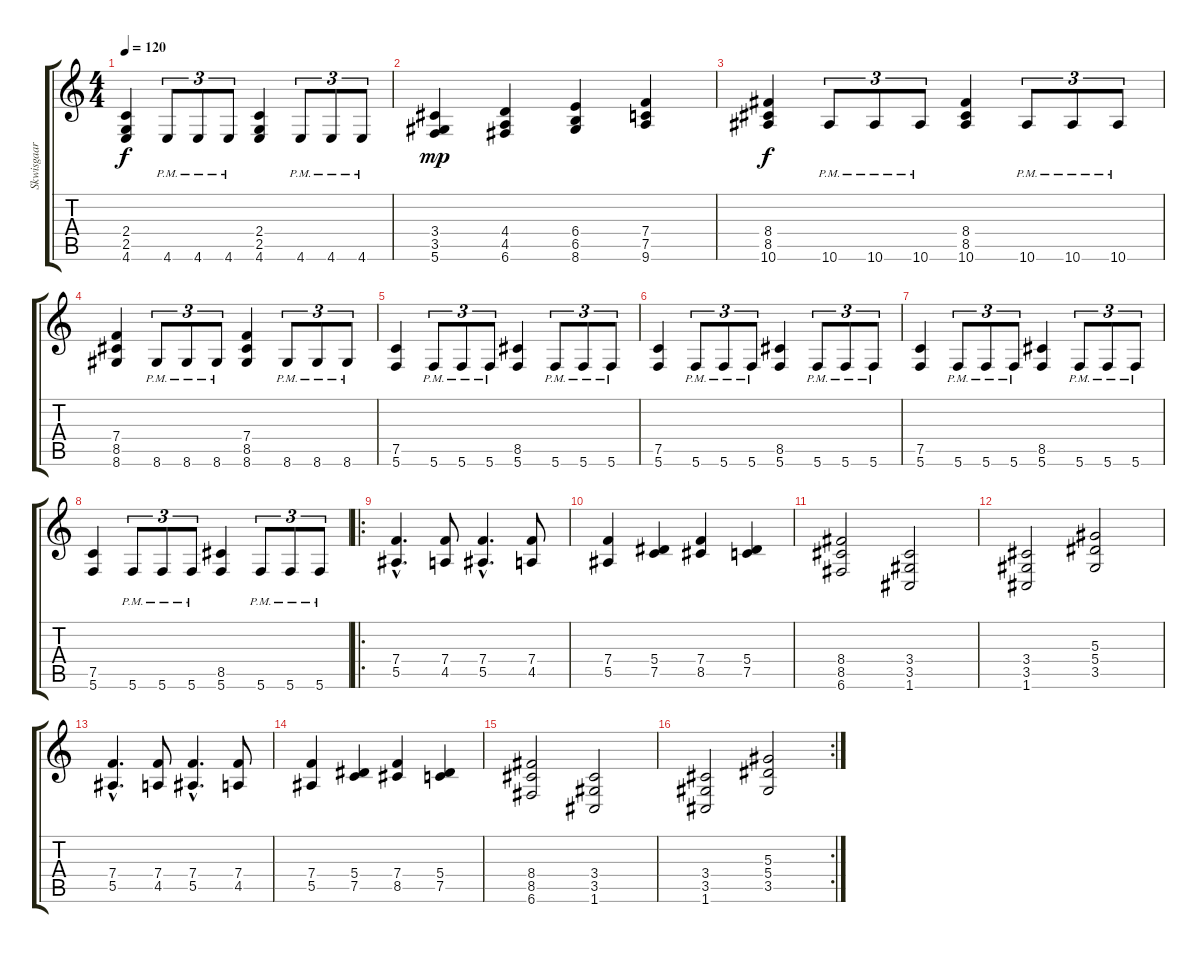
\track ("Skwisgaar " "Skwisgaar ") {instrument distortionguitar}
\staff {score tabs}
\tuning (C4 G3 Eb3 Bb2 F2 C2) {hide}
\ts (4 4)
\tempo 120
\clef g2
\ks c
(2.4 2.5 4.6).4{dy f} 4.6{pm}.8{tu (3 2)} 4.6{pm}.8{tu (3 2)} 4.6{pm}.8{tu (3 2)} (2.4 2.5 4.6).4 4.6{pm}.8{tu (3 2)} 4.6{pm}.8{tu (3 2)} 4.6{pm}.8{tu (3 2)} |
(3.4 3.5 5.6).4{dy mp} (4.4 4.5 6.6).4 (6.4 6.5 8.6).4 (7.4 7.5 9.6).4 |
(8.4 8.5 10.6).4{dy f} 10.6{pm}.8{tu (3 2)} 10.6{pm}.8{tu (3 2)} 10.6{pm}.8{tu (3 2)} (8.4 8.5 10.6).4 10.6{pm}.8{tu (3 2)} 10.6{pm}.8{tu (3 2)} 10.6{pm}.8{tu (3 2)} |
(7.4 8.5 8.6).4 8.6{pm}.8{tu (3 2)} 8.6{pm}.8{tu (3 2)} 8.6{pm}.8{tu (3 2)} (7.4 8.5 8.6).4 8.6{pm}.8{tu (3 2)} 8.6{pm}.8{tu (3 2)} 8.6{pm}.8{tu (3 2)} |
(7.5 5.6).4 5.6{pm}.8{tu (3 2)} 5.6{pm}.8{tu (3 2)} 5.6{pm}.8{tu (3 2)} (8.5 5.6).4 5.6{pm}.8{tu (3 2)} 5.6{pm}.8{tu (3 2)} 5.6{pm}.8{tu (3 2)} |
(7.5 5.6).4 5.6{pm}.8{tu (3 2)} 5.6{pm}.8{tu (3 2)} 5.6{pm}.8{tu (3 2)} (8.5 5.6).4 5.6{pm}.8{tu (3 2)} 5.6{pm}.8{tu (3 2)} 5.6{pm}.8{tu (3 2)} |
(7.5 5.6).4 5.6{pm}.8{tu (3 2)} 5.6{pm}.8{tu (3 2)} 5.6{pm}.8{tu (3 2)} (8.5 5.6).4 5.6{pm}.8{tu (3 2)} 5.6{pm}.8{tu (3 2)} 5.6{pm}.8{tu (3 2)} |
(7.5 5.6).4 5.6{pm}.8{tu (3 2)} 5.6{pm}.8{tu (3 2)} 5.6{pm}.8{tu (3 2)} (8.5 5.6).4 5.6{pm}.8{tu (3 2)} 5.6{pm}.8{tu (3 2)} 5.6{pm}.8{tu (3 2)} |
\ro
(7.4{hac} 5.5{hac}).4{d} (7.4 4.5).8 (7.4{hac} 5.5{hac}).4{d} (7.4 4.5).8 |
(7.4 5.5).4 (5.4 7.5).4 (7.4 8.5).4 (5.4 7.5).4 |
(8.4 8.5 6.6).2 (3.4 3.5 1.6).2 |
(3.4 3.5 1.6).2 (5.3 5.4 3.5).2 |
(7.4{hac} 5.5{hac}).4{d} (7.4 4.5).8 (7.4{hac} 5.5{hac}).4{d} (7.4 4.5).8 |
(7.4 5.5).4 (5.4 7.5).4 (7.4 8.5).4 (5.4 7.5).4 |
(8.4 8.5 6.6).2 (3.4 3.5 1.6).2 |
\rc 2
(3.4 3.5 1.6).2 (5.3 5.4 3.5).2
